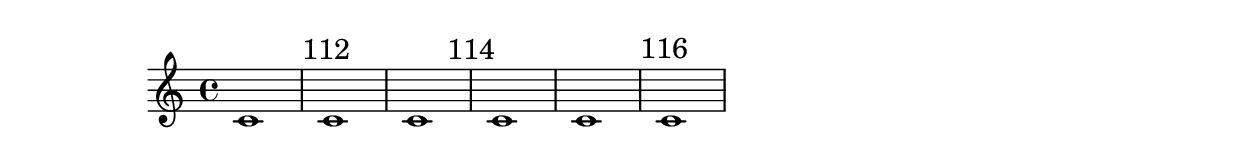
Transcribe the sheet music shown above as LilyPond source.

%% Do not edit this file; it is automatically
%% generated from LSR http://lsr.dsi.unimi.it
%% This file is in the public domain.
\version "2.13.16"

\header {
  lsrtags = "rhythms"

%% Translation of GIT committish: 1d589aa04c20d7711bf662618adbdd6d445db29d
  texidoces = "

Los números de compás se alinean de forma predeterminada por la
derecha con su objeto padre. Éste es por lo general el borde
izquierdo de una línea o, si los números se imprimen dentro de la
línea, el lado izquierdo de una línea divisoria.  Los números
también se pueden situar directamente sobre la barra de compás o
alineados por la izquierda con ella.

"

  doctitlees = "Alineación de los números de compás"


%% Translation of GIT committish: 0a868be38a775ecb1ef935b079000cebbc64de40
  texidocde = "
Taktnummern sind standardmäßig links an ihrem Ursprungsobjet
ausgerichtet.  Das ist normalerweise die linke Ecke einer Linie oder,
wenn die Nummern innerhalb einer Zeile gesetzt werden, auf der
linken Seite eines Taktstrichs.  Die Nummern können auch
direkt über dem Taktstrich positioniert werden oder rechts vom
Taktstrich gesetzt werden.

"
  doctitlede = "Taktnummern ausrichten"



%% Translation of GIT committish: 374d57cf9b68ddf32a95409ce08ba75816900f6b
  texidocfr = "
Les numéros de mesure s'alignent en principe sur la droite de l'objet
dont ils dépendent.  C'est normalement le coin gauche de la portée ou,
en cours de ligne, à gauche de la barre.  Vous pouvez toutefois les
centrer par rapport à la barre ou les afficher à droite de la barre.

"
  doctitlefr = "Alignement des numéros de mesure"

  texidoc = "
Bar numbers by default are right-aligned to their parent object. This
is usually the left edge of a line or, if numbers are printed within a
line, the left hand side of a bar line.  The numbers may also be
positioned directly over the bar line or left-aligned to the bar line.

"
  doctitle = "Aligning bar numbers"
} % begin verbatim

\relative c' {
  \set Score.currentBarNumber = #111
  \override Score.BarNumber #'break-visibility = #all-visible
  % Increase the size of the bar number by 2
  \override Score.BarNumber #'font-size = #2
  % Print a bar number every second measure
  \set Score.barNumberVisibility = #(every-nth-bar-number-visible 2)
  c1 | c1
  % Center-align bar numbers
  \override Score.BarNumber #'self-alignment-X = #CENTER
  c1 | c1
  % Left-align bar numbers
  \override Score.BarNumber #'self-alignment-X = #LEFT
  c1 | c1
}

